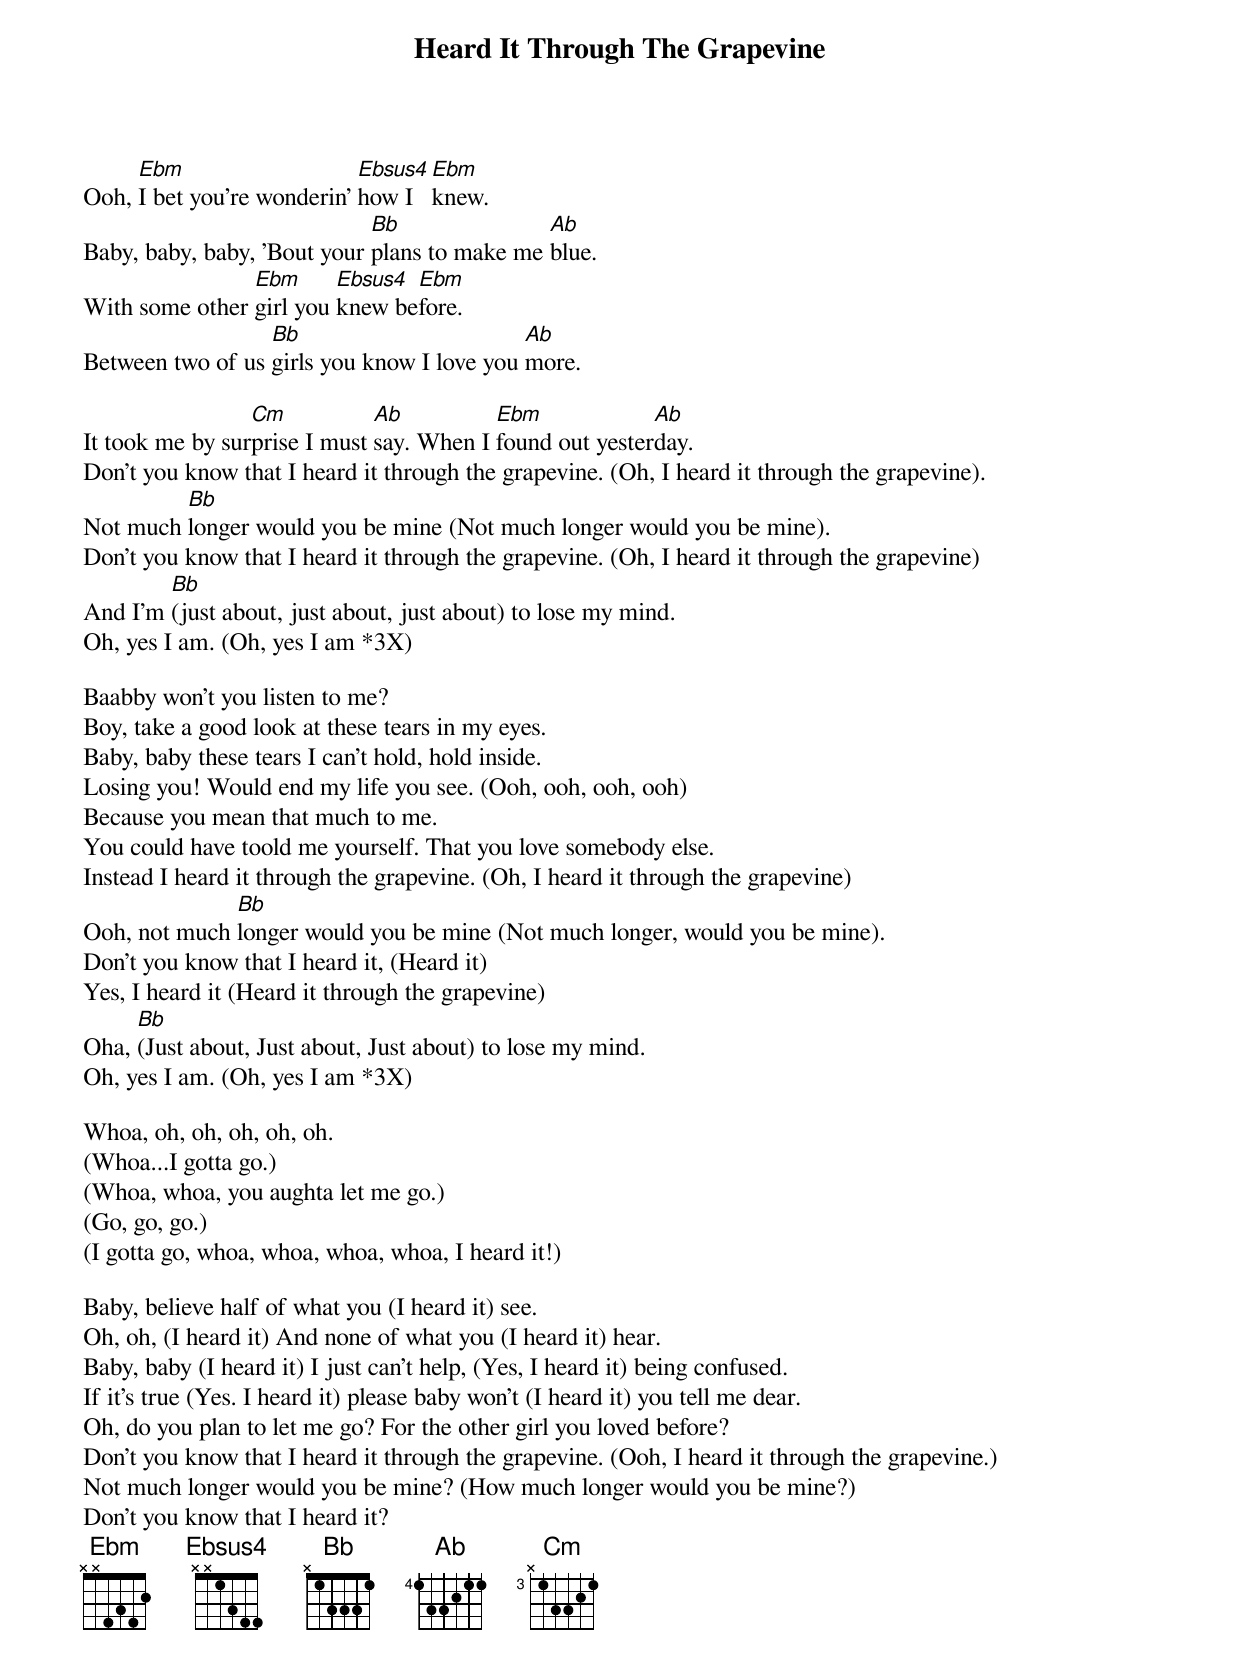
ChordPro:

{title:Heard It Through The Grapevine}

Ooh, [Ebm]I bet you're wonderin' [Ebsus4]how I [Ebm]knew.
Baby, baby, baby, 'Bout your [Bb]plans to make me [Ab]blue.
With some other [Ebm]girl you [Ebsus4]knew be[Ebm]fore.
Between two of us [Bb]girls you know I love you [Ab]more.

It took me by sur[Cm]prise I must [Ab]say. When I [Ebm]found out yester[Ab]day.
Don't you know that I heard it through the grapevine. (Oh, I heard it through the grapevine).
Not much [Bb]longer would you be mine (Not much longer would you be mine).
Don't you know that I heard it through the grapevine. (Oh, I heard it through the grapevine)
And I'm [Bb](just about, just about, just about) to lose my mind.
Oh, yes I am. (Oh, yes I am *3X)

Baabby won't you listen to me?
Boy, take a good look at these tears in my eyes.
Baby, baby these tears I can't hold, hold inside.
Losing you! Would end my life you see. (Ooh, ooh, ooh, ooh)
Because you mean that much to me.
You could have toold me yourself. That you love somebody else.
Instead I heard it through the grapevine. (Oh, I heard it through the grapevine)
Ooh, not much [Bb]longer would you be mine (Not much longer, would you be mine).
Don't you know that I heard it, (Heard it)
Yes, I heard it (Heard it through the grapevine)
Oha, [Bb](Just about, Just about, Just about) to lose my mind.
Oh, yes I am. (Oh, yes I am *3X)

Whoa, oh, oh, oh, oh, oh.
(Whoa...I gotta go.)
(Whoa, whoa, you aughta let me go.)
(Go, go, go.)
(I gotta go, whoa, whoa, whoa, whoa, I heard it!)

Baby, believe half of what you (I heard it) see.
Oh, oh, (I heard it) And none of what you (I heard it) hear.
Baby, baby (I heard it) I just can't help, (Yes, I heard it) being confused.
If it's true (Yes. I heard it) please baby won't (I heard it) you tell me dear.
Oh, do you plan to let me go? For the other girl you loved before?
Don't you know that I heard it through the grapevine. (Ooh, I heard it through the grapevine.)
Not much longer would you be mine? (How much longer would you be mine?)
Don't you know that I heard it?
